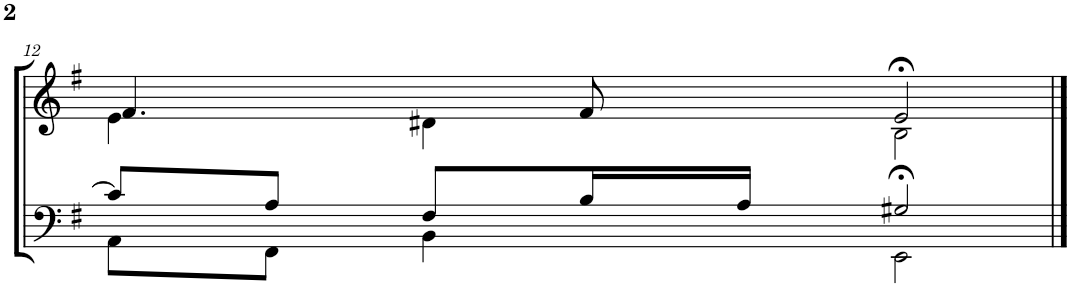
**kern	**kern
*part2	*part1
*staff2	*staff1
*I"Tenor/Baß	*I"Sopran/Alt
!!LO:PB:g=z
*clefF4	*clefG2
*k[f#]	*k[f#]
*M4/4	*M4/4
=12	=12
*^	*^
8c/L]	8AA\L	4.f#/	4e\
8A/J	8FF#\J	.	.
8F#/L	4BB\	.	4d#X\
16B/L	.	8f#/	.
16A/JJ	.	.	.
2G#X/	2EE>\	2e>/	2B\
*v	*v	*	*
*	*v	*v
==	==
*-	*-
